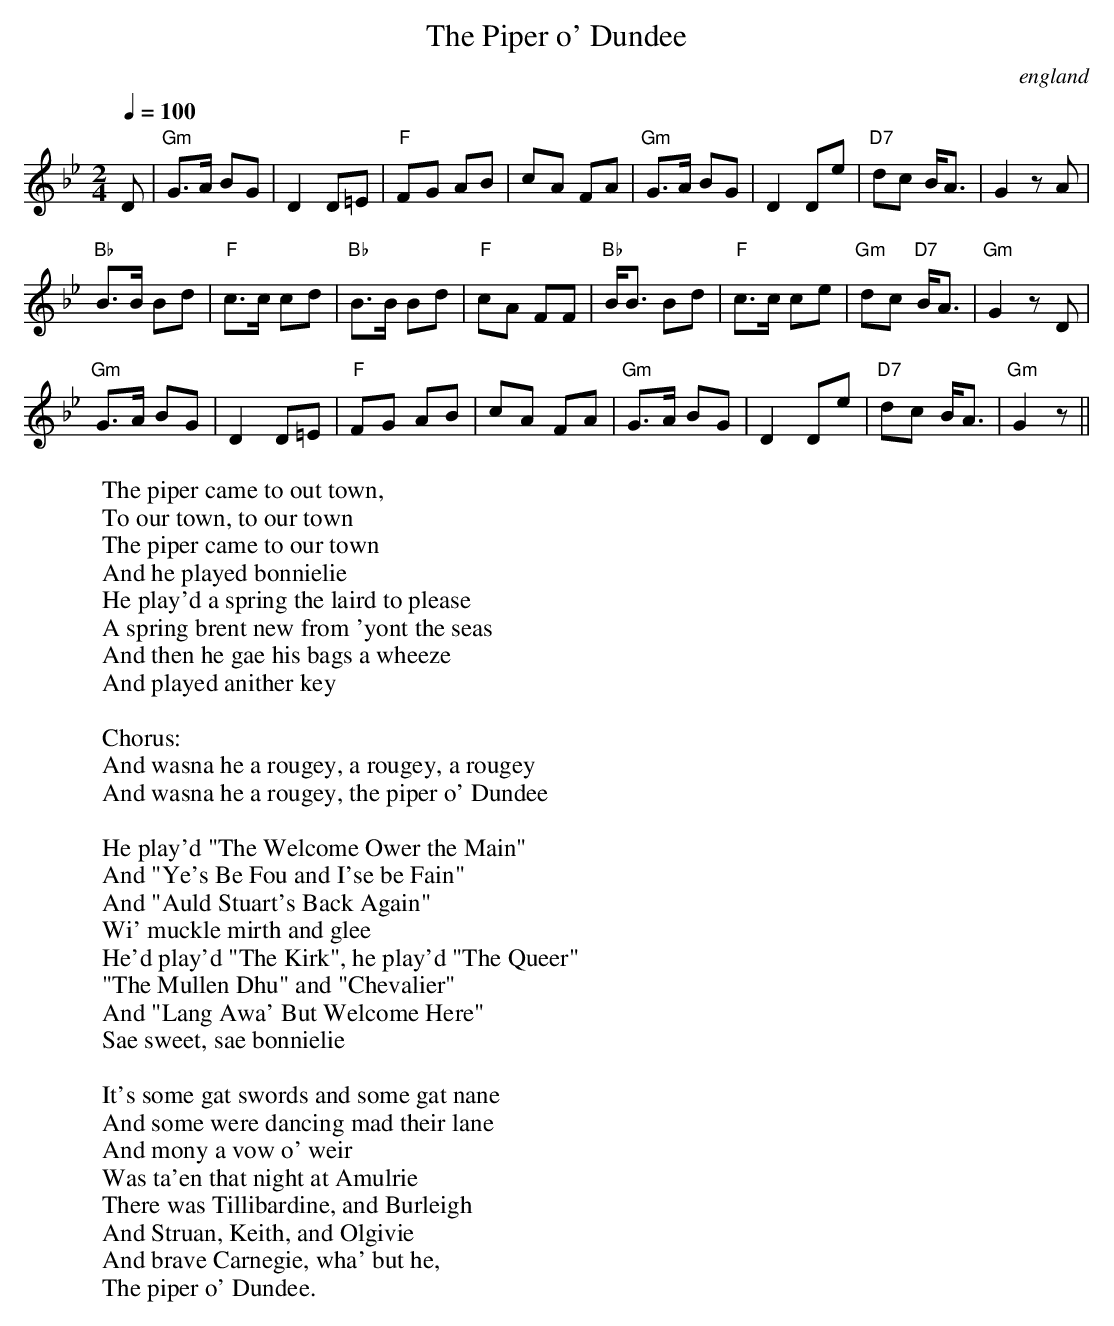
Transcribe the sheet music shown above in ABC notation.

X:1
T:Piper o' Dundee, The
O:england
M:2/4
L:1/8
Q:1/4=100
W:The piper came to out town,
W:To our town, to our town
W:The piper came to our town
W:And he played bonnielie
W:He play'd a spring the laird to please
W:A spring brent new from 'yont the seas
W:And then he gae his bags a wheeze
W:And played anither key
W:
W:  Chorus:
W:  And wasna he a rougey, a rougey, a rougey
W:  And wasna he a rougey, the piper o' Dundee
W:
W:He play'd "The Welcome Ower the Main"
W:And "Ye's Be Fou and I'se be Fain"
W:And "Auld Stuart's Back Again"
W:Wi' muckle mirth and glee
W:He'd play'd "The Kirk", he play'd "The Queer"
W:"The Mullen Dhu" and "Chevalier"
W:And "Lang Awa' But Welcome Here"
W:Sae sweet, sae bonnielie
W:
W:It's some gat swords and some gat nane
W:And some were dancing mad their lane
W:And mony a vow o' weir
W:Was ta'en that night at Amulrie
W:There was Tillibardine, and Burleigh
W:And Struan, Keith, and Olgivie
W:And brave Carnegie, wha' but he,
W:The piper o' Dundee.
K:Bb
D|"Gm"G3/2A/ BG|D2 D=E|"F"F-G AB|c-A FA|\
"Gm"G3/2A/ BG|D2 De|"D7"dc B/A3/2|G2 zA|
"Bb"B3/2B/ Bd|"F"c3/2c/ cd|"Bb"B3/2B/ Bd|"F"cA FF|\
"Bb"B/B3/2 Bd|"F"c3/2c/ ce|"Gm"dc "D7"B/A3/2|"Gm"G2 zD|
"Gm"G3/2A/ BG|D2 D=E|"F"F-G AB|c-A FA|\
"Gm"G3/2A/ BG|D2 De|"D7"dc B/A3/2|"Gm"G2 z||
